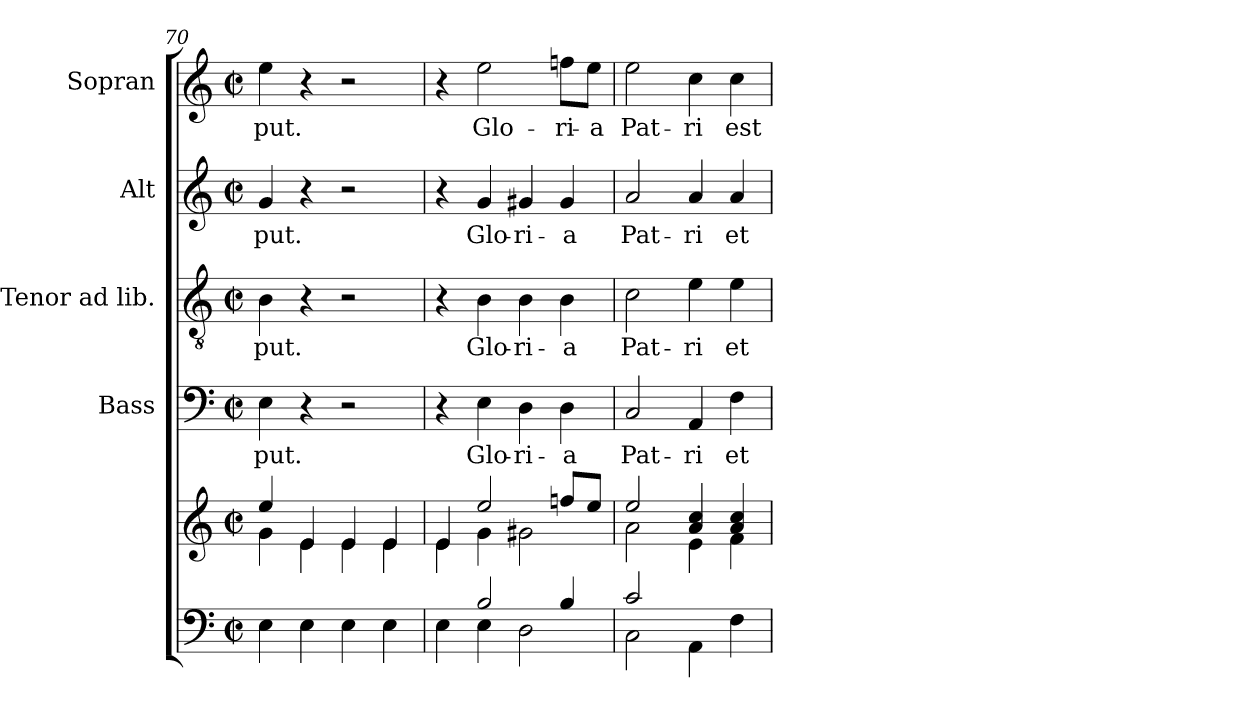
**kern	**kern	**kern	**text	**kern	**text	**kern	**text	**kern	**text
*part5	*part5	*part4	*part4	*part3	*part3	*part2	*part2	*part1	*part1
*staff6	*staff5	*staff4	*staff4	*staff3	*staff3	*staff2	*staff2	*staff1	*staff1
*	*	*I"Bass	*	*I"Tenor ad lib.	*	*I"Alt	*	*I"Sopran	*
*	*	*I'B.	*	*I'T.	*	*I'A.	*	*I'S.	*
*clefF4	*clefG2	*clefF4	*	*clefGv2	*	*clefG2	*	*clefG2	*
*k[]	*k[]	*k[]	*	*k[]	*	*k[]	*	*k[]	*
*C:	*C:	*C:	*	*C:	*	*C:	*	*C:	*
*M2/2	*M2/2	*M2/2	*	*M2/2	*	*M2/2	*	*M2/2	*
*met(c|)	*met(c|)	*met(c|)	*	*met(c|)	*	*met(c|)	*	*met(c|)	*
=70	=70	=70	=70	=70	=70	=70	=70	=70	=70
*	*^	*	*	*	*	*	*	*	*
!	!	!	!	!LO:LY:b	!	!LO:LY:b	!	!LO:LY:b	!	!LO:LY:b
4E\	4ee/	4g\	4E\	-put.	4B\	-put.	4g/	-put.	4ee\	-put.
4E\	4e/	4e\	4r	.	4r	.	4r	.	4r	.
4E\	4e/	4e\	2r	.	2r	.	2r	.	2r	.
4E\	4e/	4e\	.	.	.	.	.	.	.	.
=71	=71	=71	=71	=71	=71	=71	=71	=71	=71	=71
*^	*	*	*	*	*	*	*	*	*	*
4ryy	4E\	4e/	4e\	4r	.	4r	.	4r	.	4r	.
!	!	!	!	!	!LO:LY:b	!	!LO:LY:b	!	!LO:LY:b	!	!LO:LY:b
2B/	4E\	2ee/	4g\	4E\	Glo-	4B\	Glo-	4g/	Glo-	2ee\	Glo-
!	!	!	!	!	!LO:LY:b	!	!LO:LY:b	!	!LO:LY:b	!	!
.	2D\	.	2g#X\	4D\	-ri-	4B\	-ri-	4g#X/	-ri-	.	.
!	!	!	!	!	!LO:LY:b	!	!LO:LY:b	!	!LO:LY:b	!	!LO:LY:b
4B/	.	8ffn/L	.	4D\	-a	4B\	-a	4g#/	-a	8ffn\L	-ri-
!	!	!	!	!	!	!	!	!	!	!	!LO:LY:b
.	.	8ee/J	.	.	.	.	.	.	.	8ee\J	-a
=72	=72	=72	=72	=72	=72	=72	=72	=72	=72	=72	=72
!	!	!	!	!	!LO:LY:b	!	!LO:LY:b	!	!LO:LY:b	!	!LO:LY:b
2c/	2C\	2ee/	2a\	2C/	Pat-	2c\	Pat-	2a/	Pat-	2ee\	Pat-
!	!	!	!	!	!LO:LY:b	!	!LO:LY:b	!	!LO:LY:b	!	!LO:LY:b
2ryy	4AA\	4a/ 4cc/	4e\	4AA/	-ri	4e\	-ri	4a/	-ri	4cc\	-ri
!	!	!	!	!	!LO:LY:b	!	!LO:LY:b	!	!LO:LY:b	!	!LO:LY:b
.	4F\	4a/ 4cc/	4f\	4F\	et	4e\	et	4a/	et	4cc\	est
*v	*v	*	*	*	*	*	*	*	*	*	*
*	*v	*v	*	*	*	*	*	*	*	*
=	=	=	=	=	=	=	=	=	=
*-	*-	*-	*-	*-	*-	*-	*-	*-	*-
